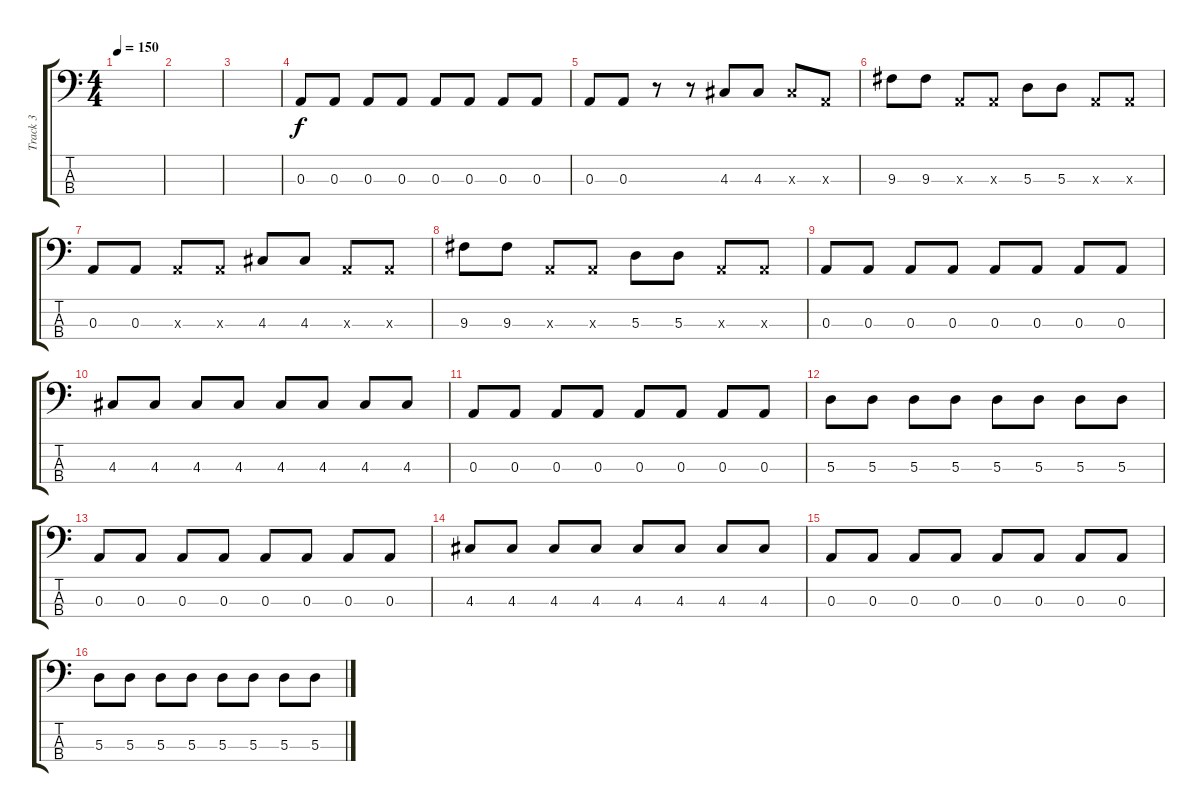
\track ("Track 3" "Track 3") {instrument electricbasspick}
\staff {score tabs}
\tuning (G2 D2 A1 E1) {hide}
\ts (4 4)
\tempo 150
\clef f4
\ks c
|
|
|
0.3.8 0.3.8 0.3.8 0.3.8 0.3.8 0.3.8 0.3.8 0.3.8 |
0.3.8 0.3.8 r.8 r.8 4.3.8 4.3.8 4.3{x}.8 0.3{x}.8 |
9.3.8 9.3.8 0.3{x}.8 0.3{x}.8 5.3.8 5.3.8 0.3{x}.8 0.3{x}.8 |
0.3.8 0.3.8 0.3{x}.8 0.3{x}.8 4.3.8 4.3.8 0.3{x}.8 0.3{x}.8 |
9.3.8 9.3.8 0.3{x}.8 0.3{x}.8 5.3.8 5.3.8 0.3{x}.8 0.3{x}.8 |
0.3.8 0.3.8 0.3.8 0.3.8 0.3.8 0.3.8 0.3.8 0.3.8 |
4.3.8 4.3.8 4.3.8 4.3.8 4.3.8 4.3.8 4.3.8 4.3.8 |
0.3.8 0.3.8 0.3.8 0.3.8 0.3.8 0.3.8 0.3.8 0.3.8 |
5.3.8 5.3.8 5.3.8 5.3.8 5.3.8 5.3.8 5.3.8 5.3.8 |
0.3.8 0.3.8 0.3.8 0.3.8 0.3.8 0.3.8 0.3.8 0.3.8 |
4.3.8 4.3.8 4.3.8 4.3.8 4.3.8 4.3.8 4.3.8 4.3.8 |
0.3.8 0.3.8 0.3.8 0.3.8 0.3.8 0.3.8 0.3.8 0.3.8 |
5.3.8 5.3.8 5.3.8 5.3.8 5.3.8 5.3.8 5.3.8 5.3.8
